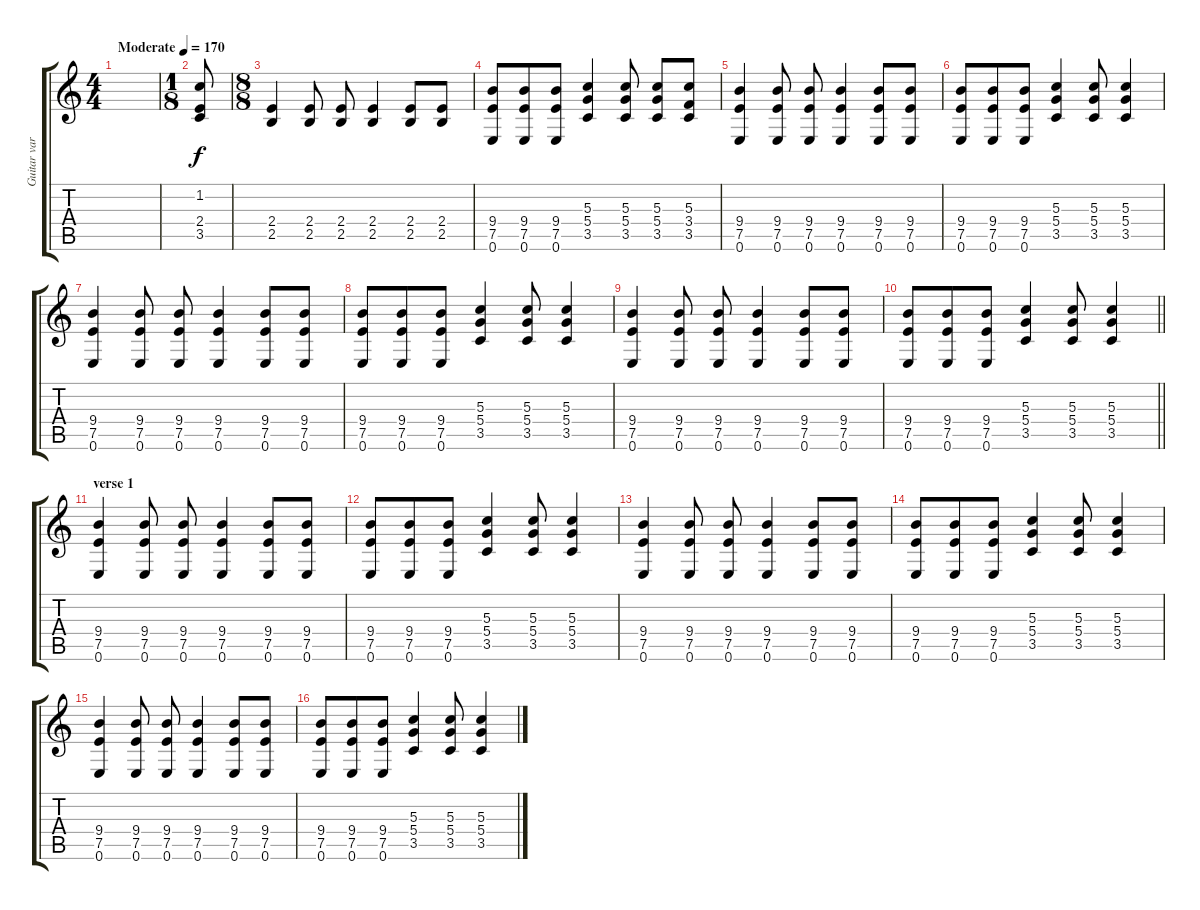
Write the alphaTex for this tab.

\track ("Guitar var 2" "Guitar var") {mute instrument distortionguitar}
\staff {score tabs}
\tuning (E4 B3 G3 D3 A2 E2) {hide}
\ts (4 4)
\tempo (170 "Moderate")
\clef g2
\ks c
|
\ts (1 8)
(1.2 2.4 3.5).8 |
\ts (8 8)
(2.4 2.5).4 (2.4 2.5).8 (2.4 2.5).8 (2.4 2.5).4 (2.4 2.5).8 (2.4 2.5).8 |
(9.4 7.5 0.6).8 (9.4 7.5 0.6).8 (9.4 7.5 0.6).8 (5.3 5.4 3.5).4 (5.3 5.4 3.5).8 (5.3 5.4 3.5).8 (5.3 3.4 3.5).8 |
(9.4 7.5 0.6).4 (9.4 7.5 0.6).8 (9.4 7.5 0.6).8 (9.4 7.5 0.6).4 (9.4 7.5 0.6).8 (9.4 7.5 0.6).8 |
(9.4 7.5 0.6).8 (9.4 7.5 0.6).8 (9.4 7.5 0.6).8 (5.3 5.4 3.5).4 (5.3 5.4 3.5).8 (5.3 5.4 3.5).4 |
(9.4 7.5 0.6).4 (9.4 7.5 0.6).8 (9.4 7.5 0.6).8 (9.4 7.5 0.6).4 (9.4 7.5 0.6).8 (9.4 7.5 0.6).8 |
(9.4 7.5 0.6).8 (9.4 7.5 0.6).8 (9.4 7.5 0.6).8 (5.3 5.4 3.5).4 (5.3 5.4 3.5).8 (5.3 5.4 3.5).4 |
(9.4 7.5 0.6).4 (9.4 7.5 0.6).8 (9.4 7.5 0.6).8 (9.4 7.5 0.6).4 (9.4 7.5 0.6).8 (9.4 7.5 0.6).8 |
\barLineRight lightlight
(9.4 7.5 0.6).8 (9.4 7.5 0.6).8 (9.4 7.5 0.6).8 (5.3 5.4 3.5).4 (5.3 5.4 3.5).8 (5.3 5.4 3.5).4 |
\section ("" "verse 1")
(9.4 7.5 0.6).4 (9.4 7.5 0.6).8 (9.4 7.5 0.6).8 (9.4 7.5 0.6).4 (9.4 7.5 0.6).8 (9.4 7.5 0.6).8 |
(9.4 7.5 0.6).8 (9.4 7.5 0.6).8 (9.4 7.5 0.6).8 (5.3 5.4 3.5).4 (5.3 5.4 3.5).8 (5.3 5.4 3.5).4 |
(9.4 7.5 0.6).4 (9.4 7.5 0.6).8 (9.4 7.5 0.6).8 (9.4 7.5 0.6).4 (9.4 7.5 0.6).8 (9.4 7.5 0.6).8 |
(9.4 7.5 0.6).8 (9.4 7.5 0.6).8 (9.4 7.5 0.6).8 (5.3 5.4 3.5).4 (5.3 5.4 3.5).8 (5.3 5.4 3.5).4 |
(9.4 7.5 0.6).4 (9.4 7.5 0.6).8 (9.4 7.5 0.6).8 (9.4 7.5 0.6).4 (9.4 7.5 0.6).8 (9.4 7.5 0.6).8 |
(9.4 7.5 0.6).8 (9.4 7.5 0.6).8 (9.4 7.5 0.6).8 (5.3 5.4 3.5).4 (5.3 5.4 3.5).8 (5.3 5.4 3.5).4
